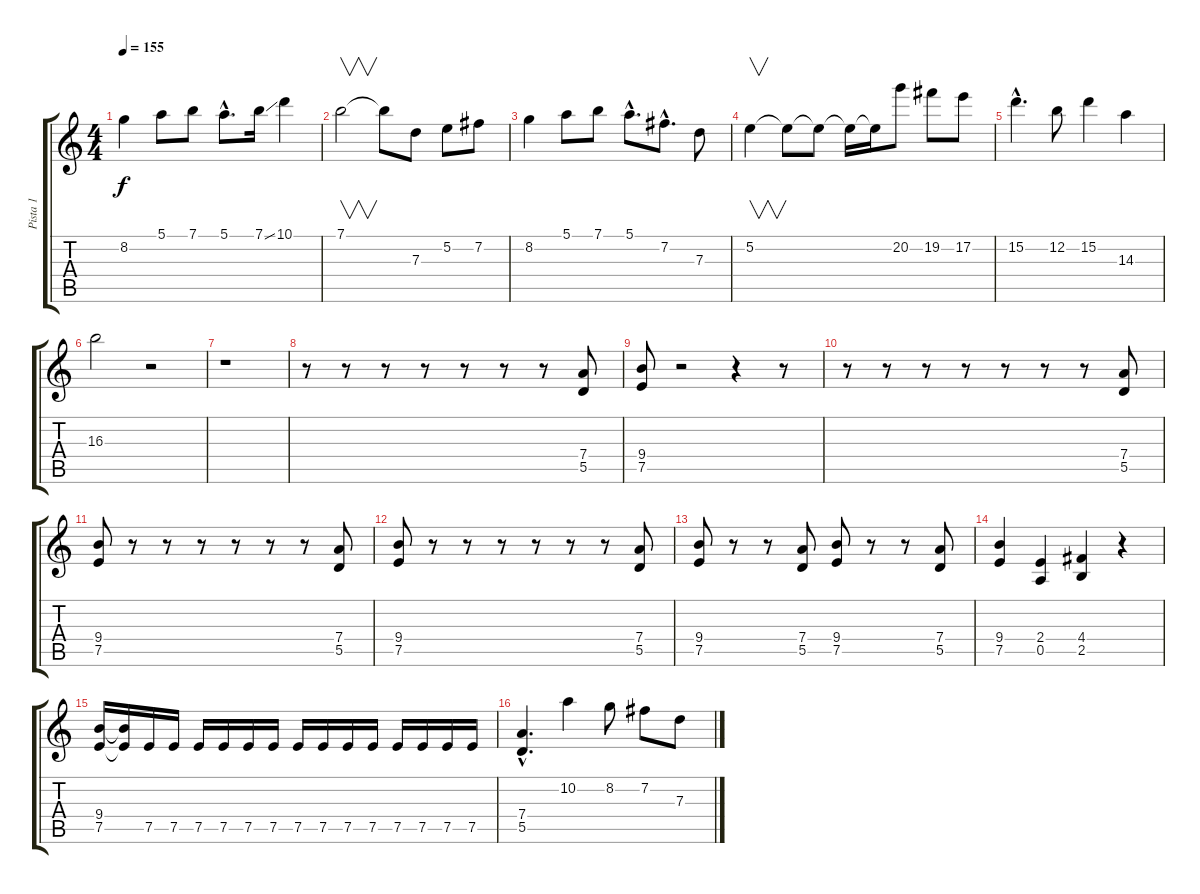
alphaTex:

\track ("Pista 1" "Pista 1") {instrument distortionguitar}
\staff {score tabs}
\tuning (E4 B3 G3 D3 A2 E2) {hide}
\ts (4 4)
\tempo 155
\clef g2
\ks c
8.2.4{dy f} 5.1.8 7.1.8 5.1{hac}.8{d} 7.1{ss}.16 10.1.4 |
7.1.2{v} 7.1{t}.8 7.3.8 5.2.8 7.2.8 |
8.2.4 5.1.8 7.1.8 5.1{hac}.8{d} 7.2{hac}.8{d} 7.3.8 |
5.2.4{v} 5.2{t}.8 5.2{t}.8 5.2{t}.16 5.2{t}.16 20.2.8 19.2.8 17.2.8 |
15.2{hac}.4{d} 12.2.8 15.2.4 14.3.4 |
16.3.2 r.2 |
r.1 |
r.8 r.8 r.8 r.8 r.8 r.8 r.8 (7.4 5.5).8 |
(9.4 7.5).8 r.2 r.4 r.8 |
r.8 r.8 r.8 r.8 r.8 r.8 r.8 (7.4 5.5).8 |
(9.4 7.5).8 r.8 r.8 r.8 r.8 r.8 r.8 (7.4 5.5).8 |
(9.4 7.5).8 r.8 r.8 r.8 r.8 r.8 r.8 (7.4 5.5).8 |
(9.4 7.5).8 r.8 r.8 (7.4 5.5).8 (9.4 7.5).8 r.8 r.8 (7.4 5.5).8 |
(9.4 7.5).4 (2.4 0.5).4 (4.4 2.5).4 r.4 |
(9.4 7.5).16 (9.4{t} 7.5{t}).16 7.5.16 7.5.16 7.5.16 7.5.16 7.5.16 7.5.16 7.5.16 7.5.16 7.5.16 7.5.16 7.5.16 7.5.16 7.5.16 7.5.16 |
(7.4{hac} 5.5{hac}).4{d} 10.2.4 8.2.8 7.2.8 7.3.8
